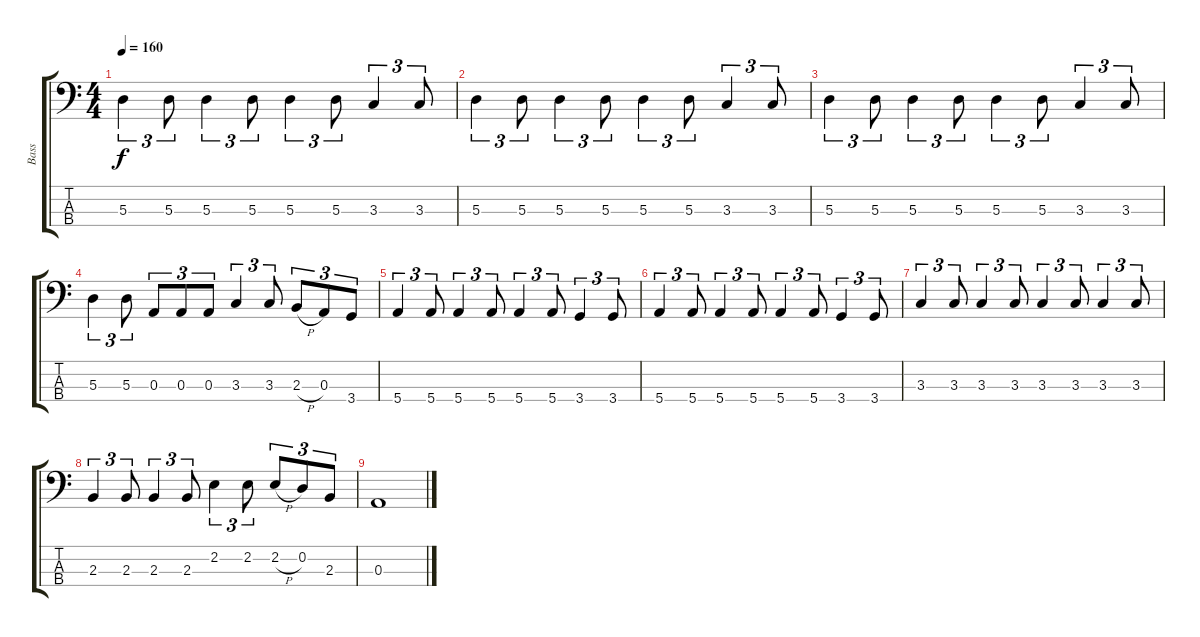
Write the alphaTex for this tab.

\track ("Bass" "Bass") {instrument electricbassfinger}
\staff {score tabs}
\tuning (G2 D2 A1 E1) {hide}
\ts (4 4)
\tempo 160
\clef f4
\ks c
5.3.4{tu (3 2) dy f} 5.3.8{tu (3 2)} 5.3.4{tu (3 2)} 5.3.8{tu (3 2)} 5.3.4{tu (3 2)} 5.3.8{tu (3 2)} 3.3.4{tu (3 2)} 3.3.8{tu (3 2)} |
5.3.4{tu (3 2)} 5.3.8{tu (3 2)} 5.3.4{tu (3 2)} 5.3.8{tu (3 2)} 5.3.4{tu (3 2)} 5.3.8{tu (3 2)} 3.3.4{tu (3 2)} 3.3.8{tu (3 2)} |
5.3.4{tu (3 2)} 5.3.8{tu (3 2)} 5.3.4{tu (3 2)} 5.3.8{tu (3 2)} 5.3.4{tu (3 2)} 5.3.8{tu (3 2)} 3.3.4{tu (3 2)} 3.3.8{tu (3 2)} |
5.3.4{tu (3 2)} 5.3.8{tu (3 2)} 0.3.8{tu (3 2)} 0.3.8{tu (3 2)} 0.3.8{tu (3 2)} 3.3.4{tu (3 2)} 3.3.8{tu (3 2)} 2.3{h}.8{tu (3 2)} 0.3.8{tu (3 2)} 3.4.8{tu (3 2)} |
5.4.4{tu (3 2)} 5.4.8{tu (3 2)} 5.4.4{tu (3 2)} 5.4.8{tu (3 2)} 5.4.4{tu (3 2)} 5.4.8{tu (3 2)} 3.4.4{tu (3 2)} 3.4.8{tu (3 2)} |
5.4.4{tu (3 2)} 5.4.8{tu (3 2)} 5.4.4{tu (3 2)} 5.4.8{tu (3 2)} 5.4.4{tu (3 2)} 5.4.8{tu (3 2)} 3.4.4{tu (3 2)} 3.4.8{tu (3 2)} |
3.3.4{tu (3 2)} 3.3.8{tu (3 2)} 3.3.4{tu (3 2)} 3.3.8{tu (3 2)} 3.3.4{tu (3 2)} 3.3.8{tu (3 2)} 3.3.4{tu (3 2)} 3.3.8{tu (3 2)} |
2.3.4{tu (3 2)} 2.3.8{tu (3 2)} 2.3.4{tu (3 2)} 2.3.8{tu (3 2)} 2.2.4{tu (3 2)} 2.2.8{tu (3 2)} 2.2{h}.8{tu (3 2)} 0.2.8{tu (3 2)} 2.3.8{tu (3 2)} |
0.3.1
